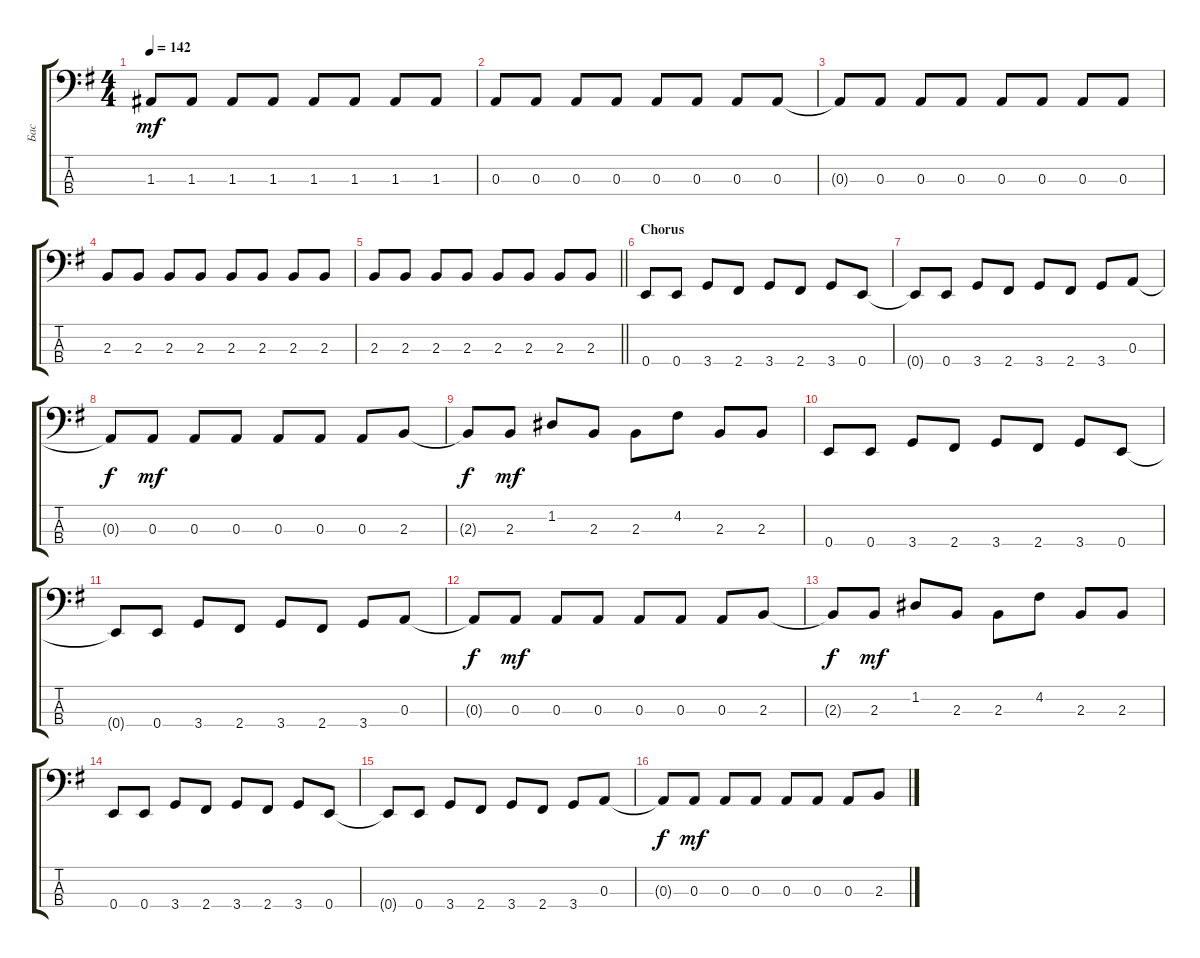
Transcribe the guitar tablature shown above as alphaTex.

\track ("Бас" "Бас") {instrument electricbassfinger}
\staff {score tabs}
\tuning (G2 D2 A1 E1) {hide}
\ts (4 4)
\tempo 142
\clef f4
\ks eminor
1.3{t}.8{dy mf} 1.3.8 1.3.8 1.3.8 1.3.8 1.3.8 1.3.8 1.3.8 |
0.3.8 0.3.8 0.3.8 0.3.8 0.3.8 0.3.8 0.3.8 0.3.8 |
0.3{t}.8 0.3.8 0.3.8 0.3.8 0.3.8 0.3.8 0.3.8 0.3.8 |
2.3.8 2.3.8 2.3.8 2.3.8 2.3.8 2.3.8 2.3.8 2.3.8 |
\barLineRight lightlight
2.3.8 2.3.8 2.3.8 2.3.8 2.3.8 2.3.8 2.3.8 2.3.8 |
\section ("" "Chorus")
0.4.8 0.4.8 3.4.8 2.4.8 3.4.8 2.4.8 3.4.8 0.4.8 |
0.4{t}.8 0.4.8 3.4.8 2.4.8 3.4.8 2.4.8 3.4.8 0.3.8 |
0.3{t}.8{dy f} 0.3.8{dy mf} 0.3.8 0.3.8 0.3.8 0.3.8 0.3.8 2.3.8 |
2.3{t}.8{dy f} 2.3.8{dy mf} 1.2.8 2.3.8 2.3.8 4.2.8 2.3.8 2.3.8 |
0.4.8 0.4.8 3.4.8 2.4.8 3.4.8 2.4.8 3.4.8 0.4.8 |
0.4{t}.8 0.4.8 3.4.8 2.4.8 3.4.8 2.4.8 3.4.8 0.3.8 |
0.3{t}.8{dy f} 0.3.8{dy mf} 0.3.8 0.3.8 0.3.8 0.3.8 0.3.8 2.3.8 |
2.3{t}.8{dy f} 2.3.8{dy mf} 1.2.8 2.3.8 2.3.8 4.2.8 2.3.8 2.3.8 |
0.4.8 0.4.8 3.4.8 2.4.8 3.4.8 2.4.8 3.4.8 0.4.8 |
0.4{t}.8 0.4.8 3.4.8 2.4.8 3.4.8 2.4.8 3.4.8 0.3.8 |
0.3{t}.8{dy f} 0.3.8{dy mf} 0.3.8 0.3.8 0.3.8 0.3.8 0.3.8 2.3.8
